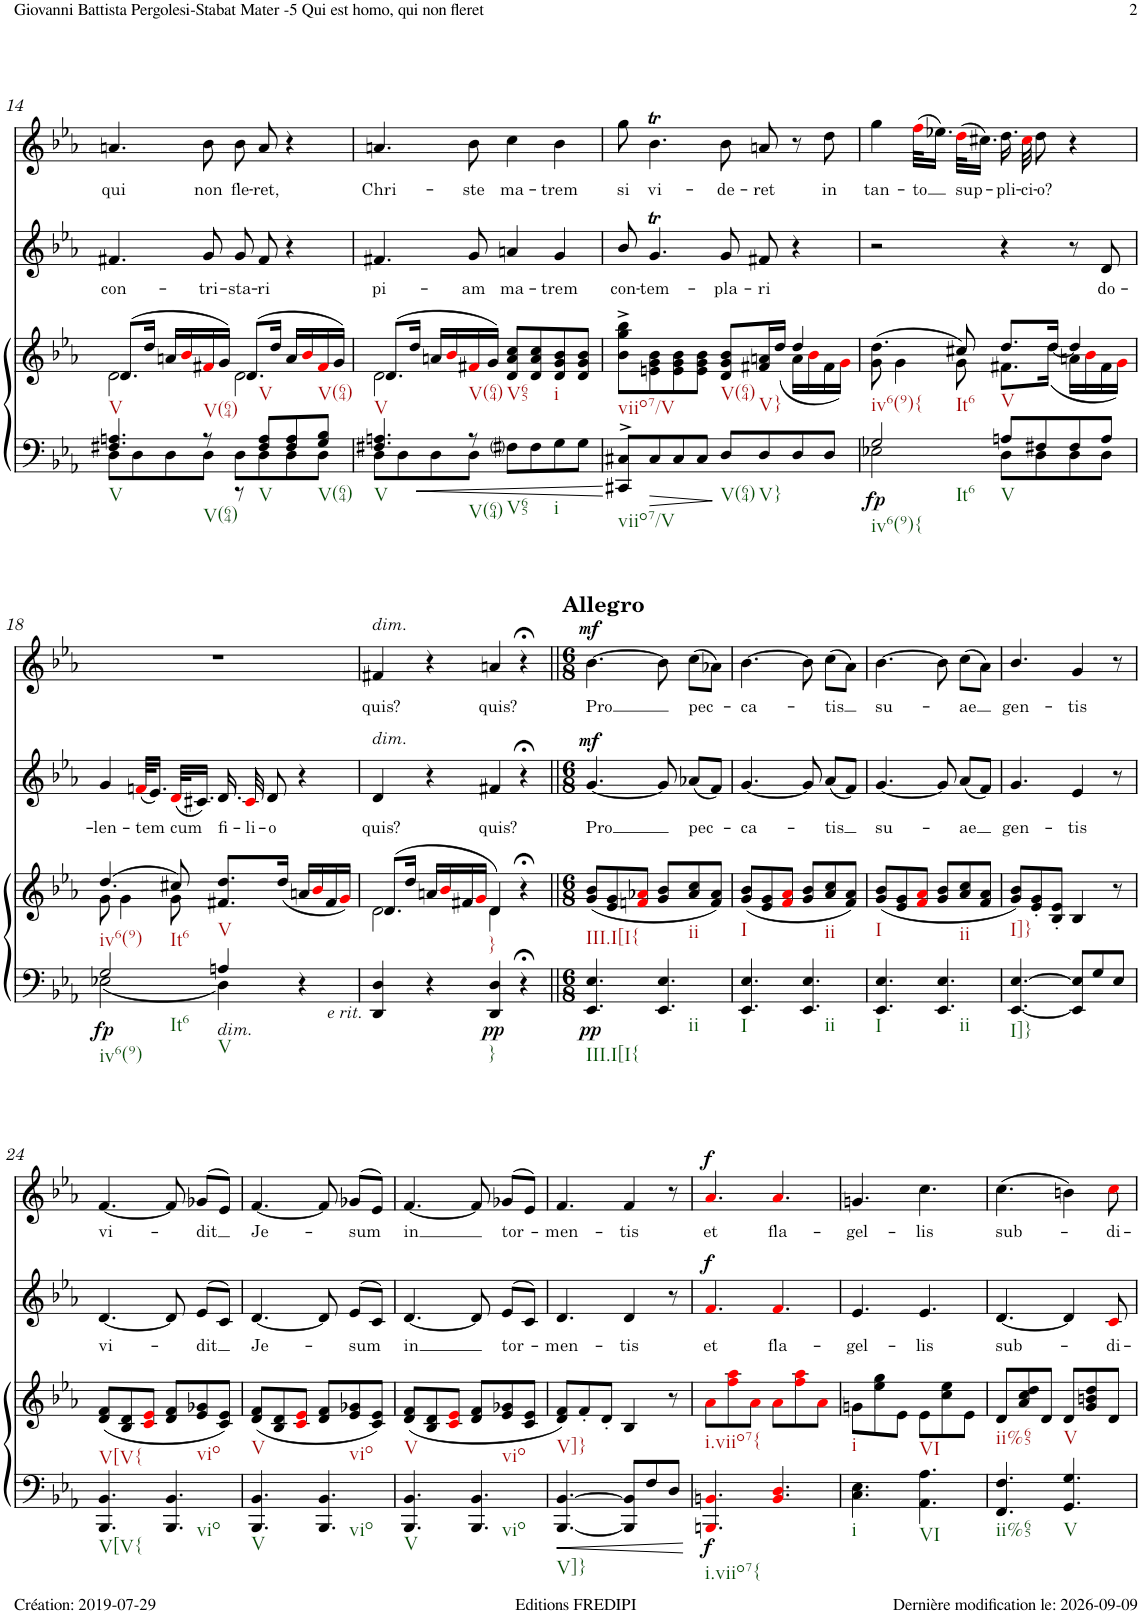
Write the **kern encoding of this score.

**kern	**kern	**dynam	**harte	**kern	**text	**dynam	**kern	**text	**dynam
*part3	*part3	*part3	*part3	*part2	*part2	*part2	*part1	*part1	*part1
*staff4	*staff3	*staff3/4	*	*staff2	*staff2	*staff2	*staff1	*staff1	*staff1
*I"Violino I/II Viola Violoncello Contrabasso e organo	*	*	*	*I"Alto	*	*	*I"Soprano	*	*
!!LO:PB:g=z
*clefF4	*clefG2	*	*	*clefG2	*	*	*clefG2	*	*
*k[b-e-a-]	*k[b-e-a-]	*	*	*k[b-e-a-]	*	*	*k[b-e-a-]	*	*
*M4/4	*M4/4	*	*	*M4/4	*	*	*M4/4	*	*
*met(c)	*met(c)	*	*	*met(c)	*	*	*met(c)	*	*
=14	=14	=14	=14	=14	=14	=14	=14	=14	=14
*^	*^	*	*	*	*	*	*	*	*
!	!	!	!	!	!	!	!LO:LY:b	!	!	!LO:LY:b	!
4.F#X/ 4.An/	8D\L	(>8.d/L	2d\	.	.	4.f#X/	con-	.	4.an/	qui	.
.	8D\	.	.	.	.	.	.	.	.	.	.
.	.	16dd/Jk	.	.	.	.	.	.	.	.	.
.	8D\	16an/LL	.	.	.	.	.	.	.	.	.
.	.	16b-i/	.	.	.	.	.	.	.	.	.
!	!	!	!	!	!	!	!LO:LY:b	!	!	!LO:LY:b	!
8r	8D\J	16f#Xi/	.	.	.	8g/	-tri-	.	8b-\	non	.
.	.	16g/JJ)	.	.	.	.	.	.	.	.	.
!	!	!	!	!	!	!	!LO:LY:b	!	!	!LO:LY:b	!
8D\L	8r	(>8.d/L	2d\	.	.	8g/	-sta-	.	8b-\	fle-	.
!	!	!	!	!	!	!	!LO:LY:b	!	!	!LO:LY:b	!
8D\	8F#/ 8A/L	.	.	.	.	8f#/	-ri	.	8a/	-ret,	.
.	.	16dd/Jk	.	.	.	.	.	.	.	.	.
8D\	8F#/ 8A/	16a/LL	.	.	.	4r	.	.	4r	.	.
.	.	16b-i/	.	.	.	.	.	.	.	.	.
8D\J	8G/ 8B-/J	16f#i/	.	.	.	.	.	.	.	.	.
.	.	16g/JJ)	.	.	.	.	.	.	.	.	.
=15	=15	=15	=15	=15	=15	=15	=15	=15	=15	=15	=15
!	!	!	!	!	!	!	!LO:LY:b	!	!	!LO:LY:b	!
4.F#X/ 4.An/	8D\L	(>8.d/L	2d\	.	.	4.f#X/	pi-	.	4.an/	Chri-	.
.	8D\	.	.	.	.	.	.	.	.	.	.
.	.	16dd/Jk	.	.	.	.	.	.	.	.	.
.	8D\	16an/LL	.	.	.	.	.	.	.	.	.
.	.	16b-i/	.	.	.	.	.	.	.	.	.
!	!	!	!	!	!	!	!LO:LY:b	!	!	!LO:LY:b	!
8r	8D\J	16f#Xi/	.	.	.	8g/	-am	.	8b-\	-ste	.
.	.	16g/JJ)	.	.	.	.	.	.	.	.	.
!	!	!	!	!	!	!	!LO:LY:b	!	!	!LO:LY:b	!
2ryy	8F#j\L	8d/ 8a/ 8cc/L	2ryy	.	.	4an/	ma-	.	4cc\	ma-	.
.	8F#\	8d/ 8a/ 8cc/	.	.	.	.	.	.	.	.	.
!	!	!	!	!	!	!	!LO:LY:b	!	!	!LO:LY:b	!
.	8G\	8d/ 8g/ 8b-/	.	.	.	4g/	-trem	.	4b-\	-trem	.
.	8G\J	8d/ 8g/ 8b-/J	.	.	.	.	.	.	.	.	.
=16	=16	=16	=16	=16	=16	=16	=16	=16	=16	=16	=16
!	!	!	!	!	!	!	!LO:LY:b	!	!	!LO:LY:b	!
*v	*v	*	*	*	*	*	*	*	*	*	*
8CC#X/^> 8C#X/^>L	8b-\^> 8gg\^> 8bb-\^>L	2.ryy	.	.	8b-/	con-	.	8gg\	si	.
!	!	!	!	!	!	!LO:LY:b	!	!	!LO:LY:b	!
8C#/	8en\ 8g\ 8b-\	.	.	.	4.gt/	-tem-	.	4.b-T\	vi-	.
8C#/	8e\ 8g\ 8b-\	.	.	.	.	.	.	.	.	.
8C#/J	8e\ 8g\ 8b-\J	.	.	.	.	.	.	.	.	.
!	!	!	!	!	!	!LO:LY:b	!	!	!LO:LY:b	!
8D/L	8d/ 8g/ 8b-/L	.	.	.	8g/	-pla-	.	8b-\	-de-	.
!	!	!	!	!	!	!LO:LY:b	!	!	!LO:LY:b	!
8D/	16f#X/ 16an/L	.	.	.	8f#X/	-ri	.	8an/	-ret	.
.	(<16dd/JJ	.	.	.	.	.	.	.	.	.
8D/	16a\LL	4dd/	.	.	4r	.	.	8r	.	.
.	16b-i\	.	.	.	.	.	.	.	.	.
!	!	!	!	!	!	!	!	!	!LO:LY:b	!
8D/J	16f#\	.	.	.	.	.	.	8dd\	in	.
.	16gi\JJ)	.	.	.	.	.	.	.	.	.
=17	=17	=17	=17	=17	=17	=17	=17	=17	=17	=17
*^	*	*	*	*	*	*	*	*	*	*
!	!	!	!	!LO:DY:b=2	!	!	!	!	!	!LO:LY:b	!
2G/	2E-X\	(>4.dd\	8g\	fp	.	2r	.	.	4gg\	tan-	.
.	.	.	4g\	.	.	.	.	.	.	.	.
!	!	!	!	!	!	!	!	!	!	!LO:LY:b	!
.	.	.	.	.	.	.	.	.	(>32ffi\KLL	-to	.
.	.	.	.	.	.	.	.	.	16.ee-X\JJ)	.	.
!	!	!	!	!	!	!	!	!	!	!LO:LY:b	!
.	.	8cc#X/)	8g\	.	.	.	.	.	(>32ddi\KLL	sup-	.
.	.	.	.	.	.	.	.	.	16.cc#X\JJ)	.	.
!	!	!	!	!	!	!	!	!	!	!LO:LY:b	!
8An/L	8D\L	8.dd/L	8.f#X\L	.	.	4r	.	.	16.dd\	-pli-	.
!	!	!	!	!	!	!	!	!	!	!LO:LY:b	!
.	.	.	.	.	.	.	.	.	32cc#i\	-ci-	.
!	!	!	!	!	!	!	!	!	!	!LO:LY:b	!
8F#X/	8D\	.	.	.	.	.	.	.	8dd\	-o?	.
.	.	[<16dd/Jk	(<16dd\Jk	.	.	.	.	.	.	.	.
8F#/	8D\	4dd/]	16an\LL	.	.	8r	.	.	4r	.	.
.	.	.	16b-i\	.	.	.	.	.	.	.	.
!	!	!	!	!	!	!	!LO:LY:b	!	!	!	!
8A/J	8D\J	.	16f#\	.	.	8d/	do-	.	.	.	.
.	.	.	16gi\JJ)	.	.	.	.	.	.	.	.
!!LO:LB:g=z
=18	=18	=18	=18	=18	=18	=18	=18	=18	=18	=18	=18
!	!	!	!	!LO:DY:b=2	!	!	!LO:LY:b	!	!	!	!
2G/	2E-X\	8g\	(>4.dd/	fp	.	4g/	-len-	.	1r	.	.
.	.	4g\	.	.	.	.	.	.	.	.	.
!	!	!	!	!	!	!	!LO:LY:b	!	!	!	!
.	.	.	.	.	.	(<32fni/KLL	-tem	.	.	.	.
.	.	.	.	.	.	16.e-/JJ)	.	.	.	.	.
!	!	!	!	!	!	!	!LO:LY:b	!	!	!	!
.	.	8g\	8cc#X/)	.	.	(<32di/KLL	cum	.	.	.	.
.	.	.	.	.	.	16.c#X/JJ)	.	.	.	.	.
!LO:TX:b:i:t=dim.	!	!	!	!	!	!	!	!	!	!	!
!	!	!	!	!	!	!	!LO:LY:b	!	!	!	!
4An/	4D\	8.f#X/ 8.dd/L	2ryy	.	.	16.d/	fi-	.	.	.	.
!	!	!	!	!	!	!	!LO:LY:b	!	!	!	!
.	.	.	.	.	.	32c#i/	-li-	.	.	.	.
!	!	!	!	!	!	!	!LO:LY:b	!	!	!	!
.	.	.	.	.	.	8d/	-o	.	.	.	.
.	.	(<16dd/Jk	.	.	.	.	.	.	.	.	.
4r	4ryy	16an/LL	.	.	.	4r	.	.	.	.	.
.	.	16b-i/	.	.	.	.	.	.	.	.	.
.	.	16f#/	.	.	.	.	.	.	.	.	.
.	.	16gi/JJ)	.	.	.	.	.	.	.	.	.
*v	*v	*	*	*	*	*	*	*	*	*	*
=19	=19	=19	=19	=19	=19	=19	=19	=19	=19	=19
!	!	!	!	!	!	!	!	!LO:TX:a:i:t=dim.	!	!
!	!	!	!	!	!LO:TX:a:i:t=dim.	!	!	!	!	!
!LO:TX:b:i:t=e rit.	!	!	!	!	!	!	!	!	!	!
!	!	!	!	!	!	!LO:LY:b	!	!	!LO:LY:b	!
4DD/ 4D/	(>8.d/L	2d\	.	.	4d/	quis?	.	4f#X/	quis?	.
.	16dd/Jk	.	.	.	.	.	.	.	.	.
4r	16an/LL	.	.	.	4r	.	.	4r	.	.
.	16b-i/	.	.	.	.	.	.	.	.	.
.	16f#X/	.	.	.	.	.	.	.	.	.
.	16gi/JJ	.	.	.	.	.	.	.	.	.
!	!	!	!LO:DY:b=2	!LO:H:n=1:kt=}	!	!LO:LY:b	!	!	!LO:LY:b	!
!	!	!	!	!LO:H:n=2:kt=}	!	!	!	!	!	!
4DD/ 4D/	4d/)	4d\	pp	N N	4f#X/	quis?	.	4an/	quis?	.
4r;<	4r;<	4ryy	.	.	4r;<	.	.	4r;<	.	.
*	*v	*v	*	*	*	*	*	*	*	*
=20||	=20||	=20||	=20||	=20||	=20||	=20||	=20||	=20||	=20||
*M6/8	*M6/8	*	*	*M6/8	*	*	*M6/8	*	*
*	*^	*	*	*	*	*	*	*	*
!	!	!	!	!	!	!	!	!LO:TX:a:B:t=Allegro	!	!
!	!	!	!LO:DY:b=2	!	!	!LO:LY:b	!LO:DY:a	!	!LO:LY:b	!LO:DY:a
*	*v	*v	*	*	*	*	*	*	*	*
4.EE-/ 4.E-/	(<8g/ 8b-/L	pp	.	[<4.g/	Pro	mf	[>4.b-\	Pro	mf
.	8e-/ 8g/	.	.	.	.	.	.	.	.
.	8fni/ 8a-Xi/J	.	.	.	.	.	.	.	.
4.EE-/ 4.E-/	8g/ 8b-/L	.	.	8g/]	.	.	8b-\]	.	.
!	!	!	!	!	!LO:LY:b	!	!	!LO:LY:b	!
.	8a-/ 8cc/	.	.	(<8a-X/L	pec-	.	(>8cc\L	pec-	.
.	8f/ 8a-/J)	.	.	8f/J)	.	.	8a-X\J)	.	.
=21	=21	=21	=21	=21	=21	=21	=21	=21	=21
!	!	!	!	!	!LO:LY:b	!	!	!LO:LY:b	!
4.EE-/ 4.E-/	(<8g/ 8b-/L	.	.	[<4.g/	-ca-	.	[>4.b-\	-ca-	.
.	8e-/ 8g/	.	.	.	.	.	.	.	.
.	8fi/ 8a-i/J	.	.	.	.	.	.	.	.
4.EE-/ 4.E-/	8g/ 8b-/L	.	.	8g/]	.	.	8b-\]	.	.
!	!	!	!	!	!LO:LY:b	!	!	!LO:LY:b	!
.	8a-/ 8cc/	.	.	(<8a-/L	-tis	.	(>8cc\L	-tis	.
.	8f/ 8a-/J)	.	.	8f/J)	.	.	8a-\J)	.	.
=22	=22	=22	=22	=22	=22	=22	=22	=22	=22
!	!	!	!	!	!LO:LY:b	!	!	!LO:LY:b	!
4.EE-/ 4.E-/	(<8g/ 8b-/L	.	.	[<4.g/	su-	.	[>4.b-\	su-	.
.	8e-/ 8g/	.	.	.	.	.	.	.	.
.	8fi/ 8a-i/J	.	.	.	.	.	.	.	.
4.EE-/ 4.E-/	8g/ 8b-/L	.	.	8g/]	.	.	8b-\]	.	.
!	!	!	!	!	!LO:LY:b	!	!	!LO:LY:b	!
.	8a-/ 8cc/	.	.	(<8a-/L	-ae	.	(>8cc\L	-ae	.
.	8f/ 8a-/J	.	.	8f/J)	.	.	8a-\J)	.	.
=23	=23	=23	=23	=23	=23	=23	=23	=23	=23
!	!	!	!	!	!LO:LY:b	!	!	!LO:LY:b	!
[<4.EE-/ [>4.E-/	8g/ 8b-/L)	.	.	4.g/	gen-	.	4.b-/	gen-	.
.	8e-/' 8g/'	.	.	.	.	.	.	.	.
.	8B-/' 8e-/'J	.	.	.	.	.	.	.	.
!	!	!	!	!	!LO:LY:b	!	!	!LO:LY:b	!
8EE-/] 8E-/]L	4B-/	.	.	4e-/	-tis	.	4g/	-tis	.
8G/	.	.	.	.	.	.	.	.	.
8E-/J	8r	.	.	8r	.	.	8r	.	.
!!LO:LB:g=z
=24	=24	=24	=24	=24	=24	=24	=24	=24	=24
!	!	!	!	!	!LO:LY:b	!	!	!LO:LY:b	!
4.BBB-/ 4.BB-/	(<8d/ 8f/L	.	.	[<4.d/	vi-	.	[<4.f/	vi-	.
.	8B-/ 8d/	.	.	.	.	.	.	.	.
.	8ci/ 8e-i/J	.	.	.	.	.	.	.	.
4.BBB-/ 4.BB-/	8d/ 8f/L	.	.	8d/]	.	.	8f/]	.	.
!	!	!	!	!	!LO:LY:b	!	!	!LO:LY:b	!
.	8e-/ 8g-X/	.	.	(>8e-/L	-dit	.	(>8g-X/L	-dit	.
.	8c/ 8e-/J)	.	.	8c/J)	.	.	8e-/J)	.	.
=25	=25	=25	=25	=25	=25	=25	=25	=25	=25
!	!	!	!	!	!LO:LY:b	!	!	!LO:LY:b	!
4.BBB-/ 4.BB-/	(<8d/ 8f/L	.	.	[<4.d/	Je-	.	[<4.f/	Je-	.
.	8B-/ 8d/	.	.	.	.	.	.	.	.
.	8ci/ 8e-i/J	.	.	.	.	.	.	.	.
4.BBB-/ 4.BB-/	8d/ 8f/L	.	.	8d/]	.	.	8f/]	.	.
!	!	!	!	!	!LO:LY:b	!	!	!LO:LY:b	!
.	8e-/ 8g-X/	.	.	(>8e-/L	-sum	.	(>8g-X/L	-sum	.
.	8c/ 8e-/J)	.	.	8c/J)	.	.	8e-/J)	.	.
=26	=26	=26	=26	=26	=26	=26	=26	=26	=26
!	!	!	!	!	!LO:LY:b	!	!	!LO:LY:b	!
4.BBB-/ 4.BB-/	(<8d/ 8f/L	.	.	[<4.d/	in	.	[<4.f/	in	.
.	8B-/ 8d/	.	.	.	.	.	.	.	.
.	8ci/ 8e-i/J	.	.	.	.	.	.	.	.
4.BBB-/ 4.BB-/	8d/ 8f/L	.	.	8d/]	.	.	8f/]	.	.
!	!	!	!	!	!LO:LY:b	!	!	!LO:LY:b	!
.	8e-/ 8g-X/	.	.	(>8e-/L	tor-	.	(>8g-X/L	tor-	.
.	8c/ 8e-/J	.	.	8c/J)	.	.	8e-/J)	.	.
=27	=27	=27	=27	=27	=27	=27	=27	=27	=27
!	!	!	!	!	!LO:LY:b	!	!	!LO:LY:b	!
[<4.BBB-/ [>4.BB-/	8d/ 8f/L)	.	.	4.d/	-men-	.	4.f/	-men-	.
.	8f'/	.	.	.	.	.	.	.	.
.	8d'/J	.	.	.	.	.	.	.	.
!	!	!	!	!	!LO:LY:b	!	!	!LO:LY:b	!
8BBB-/] 8BB-/]L	4B-/	.	.	4d/	-tis	.	4f/	-tis	.
8F/	.	.	.	.	.	.	.	.	.
8D/J	8r	.	.	8r	.	.	8r	.	.
=28	=28	=28	=28	=28	=28	=28	=28	=28	=28
!	!	!LO:DY:b=2	!	!	!LO:LY:b	!LO:DY:a	!	!LO:LY:b	!LO:DY:a
4.BBBni/ 4.BBni/	8a-i\L	f	.	4.fi/	et	f	4.a-i/	et	f
.	8ffi\ 8aa-i\	.	.	.	.	.	.	.	.
.	8a-i\J	.	.	.	.	.	.	.	.
!	!	!	!	!	!LO:LY:b	!	!	!LO:LY:b	!
4.BBi/ 4.Di/	8a-i\L	.	.	4.fi/	fla-	.	4.a-i/	fla-	.
.	8ffi\ 8aa-i\	.	.	.	.	.	.	.	.
.	8a-i\J	.	.	.	.	.	.	.	.
=29	=29	=29	=29	=29	=29	=29	=29	=29	=29
!	!	!	!	!	!LO:LY:b	!	!	!LO:LY:b	!
4.C\ 4.E-\	8gn\L	.	.	4.e-/	-gel-	.	4.gn/	-gel-	.
.	8ee-\ 8gg\	.	.	.	.	.	.	.	.
.	8e-\J	.	.	.	.	.	.	.	.
!	!	!	!	!	!LO:LY:b	!	!	!LO:LY:b	!
4.AA-\ 4.A-\	8e-\L	.	.	4.e-/	-lis	.	4.cc\	-lis	.
.	8cc\ 8ee-\	.	.	.	.	.	.	.	.
.	8e-\J	.	.	.	.	.	.	.	.
=30	=30	=30	=30	=30	=30	=30	=30	=30	=30
!	!	!	!	!	!LO:LY:b	!	!	!LO:LY:b	!
4.FF/ 4.F/	8d/L	.	.	[<4.d/	sub-	.	(>4.cc\	sub-	.
.	8a-/ 8cc/ 8dd/	.	.	.	.	.	.	.	.
.	8d/J	.	.	.	.	.	.	.	.
4.GG/ 4.G/	8d/L	.	.	4d/]	.	.	4bn\)	.	.
.	8g/ 8bn/ 8dd/	.	.	.	.	.	.	.	.
!	!	!	!	!	!LO:LY:b	!	!	!LO:LY:b	!
.	8d/J	.	.	8ci/	-di-	.	8cci\	-di-	.
=	=	=	=	=	=	=	=	=	=
*-	*-	*-	*-	*-	*-	*-	*-	*-	*-
